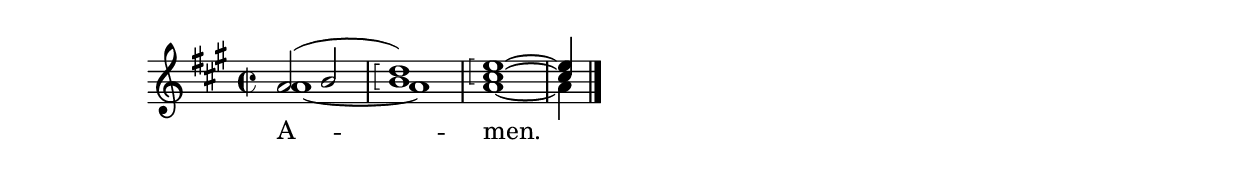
%% Do not edit this file; it is automatically
%% generated from LSR http://lsr.dsi.unimi.it
%% This file is in the public domain.
\version "2.12.2"

\header {
  lsrtags = "expressive-marks, vocal-music"

%% Translation of GIT committish: fa19277d20f8ab0397c560eb0e7b814bd804ecec
  texidoces = "
El corchete de arpegios @code{arpeggioBracket} se puede usar para
indicar la división de voces cuando no hay plicas que puedan ofrecer
esta información. Se suele encontrar en la música coral.

"

  doctitlees = "Uso de arpeggioBracket para hacer más visible un divisi"


  texidoc = "
The @code{arpeggioBracket} can be used to indicate the division of
voices where there are no stems to provide the information. This is
often seen in choral music.

"
  doctitle = "Using arpeggioBracket to make divisi more visible"
} % begin verbatim

\include "english.ly"

\score {
  \relative c'' {
    \key a \major
    \time 2/2
    <<
      \new Voice = "upper"
      <<
        { \voiceOne \arpeggioBracket
          a2( b2
          <b d>1\arpeggio)
          <cs e>\arpeggio ~
          <cs e>4
        }
        \addlyrics { \lyricmode { A -- men. } }
      >>
      \new Voice = "lower"
      { \voiceTwo
        a1 ~
        a
        a ~
        a4 \bar "|."
      }
    >>
  }
  \layout { ragged-right = ##t }
}

